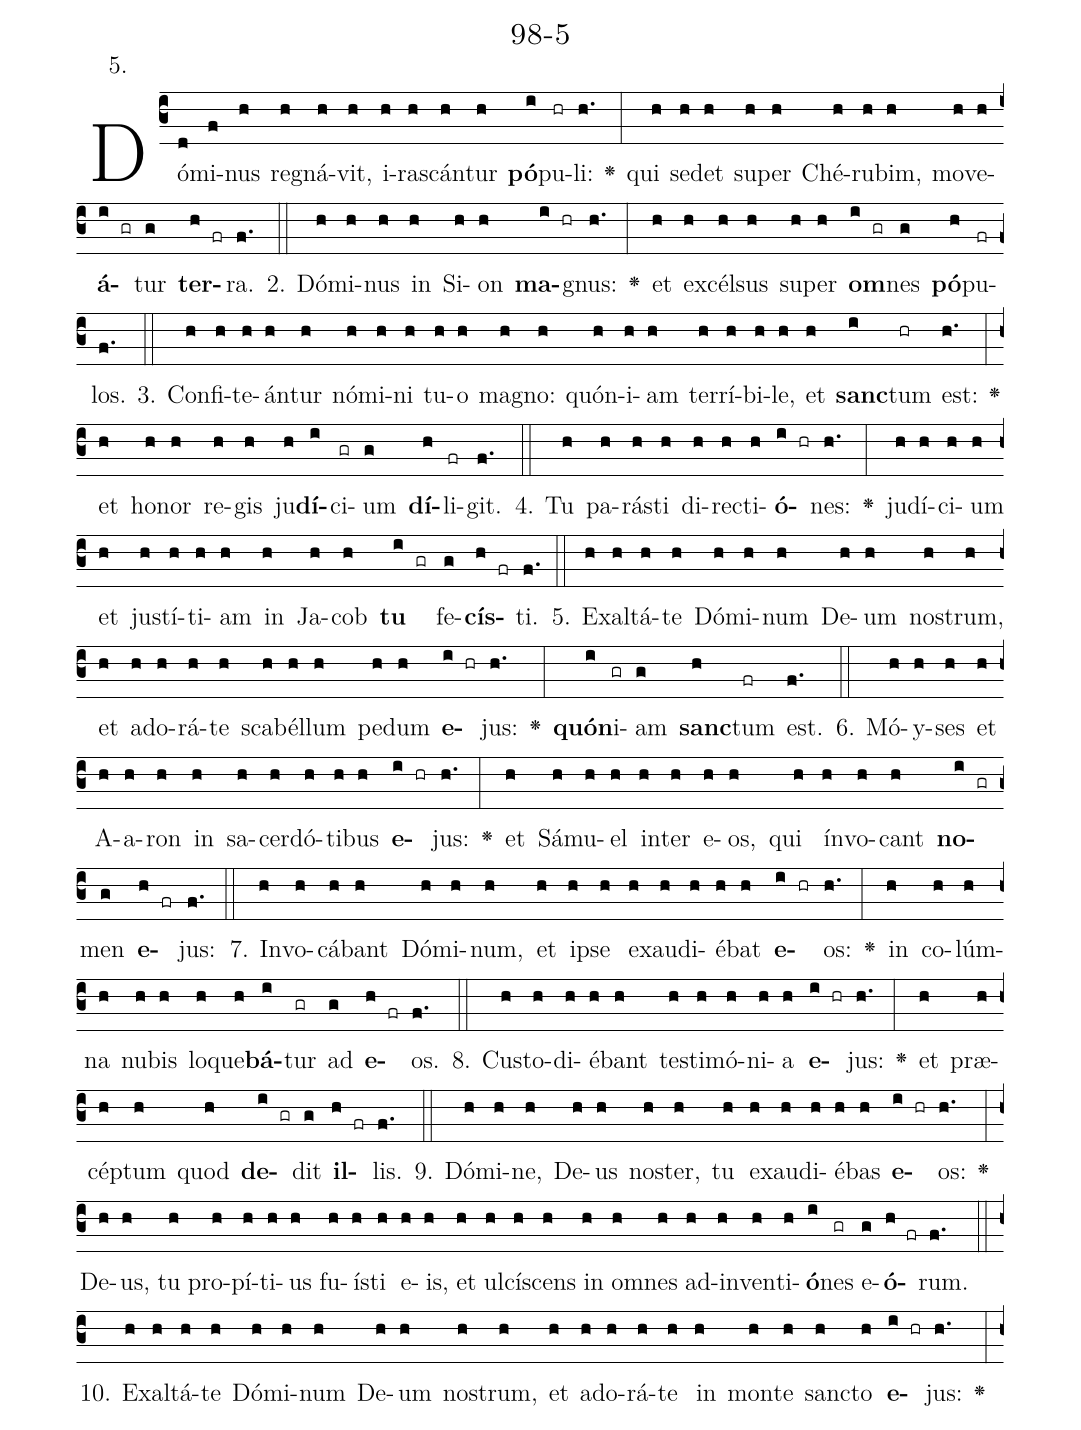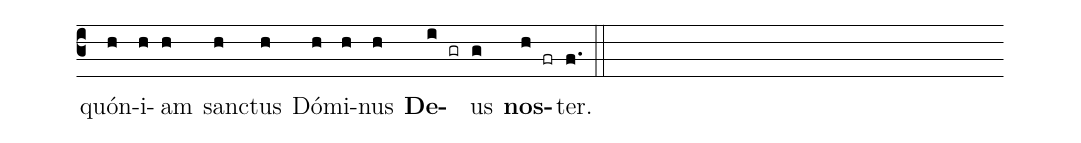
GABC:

name: 98-5;
annotation: 5.;
%%
(c3)Dó(d)mi(f)nus(h) re(h)gná(h)vit,(h) i(h)ras(h)cán(h)tur(h) <b>pó</b>(i)pu(hr)li:(h.) <v>\greheightstar</v>(:) qui(h) se(h)det(h) su(h)per(h) Ché(h)ru(h)bim,(h) mo(h)ve(h)<b>á</b>(i gr)tur(g) <b>ter</b>(h fr)ra.(f.) (::)
2. Dó(h)mi(h)nus(h) in(h) Si(h)on(h) <b>ma</b>(i hr)gnus:(h.) <v>\greheightstar</v>(:) et(h) ex(h)cél(h)sus(h) su(h)per(h) <b>om</b>(i gr)nes(g) <b>pó</b>(h)pu(fr)los.(f.) (::)
3. Con(h)fi(h)te(h)án(h)tur(h) nó(h)mi(h)ni(h) tu(h)o(h) ma(h)gno:(h) quón(h)i(h)am(h) ter(h)rí(h)bi(h)le,(h) et(h) <b>sanc</b>(i)tum(hr) est:(h.) <v>\greheightstar</v>(:) et(h) ho(h)nor(h) re(h)gis(h) ju(h)<b>dí</b>(i)ci(gr)um(g) <b>dí</b>(h)li(fr)git.(f.) (::)
4. Tu(h) pa(h)rás(h)ti(h) di(h)rec(h)ti(h)<b>ó</b>(i hr)nes:(h.) <v>\greheightstar</v>(:) ju(h)dí(h)ci(h)um(h) et(h) jus(h)tí(h)ti(h)am(h) in(h) Ja(h)cob(h) <b>tu</b>(i gr) fe(g)<b>cís</b>(h fr)ti.(f.) (::)
5. Ex(h)al(h)tá(h)te(h) Dó(h)mi(h)num(h) De(h)um(h) nos(h)trum,(h) et(h) ad(h)o(h)rá(h)te(h) sca(h)bél(h)lum(h) pe(h)dum(h) <b>e</b>(i hr)jus:(h.) <v>\greheightstar</v>(:) <b>quón</b>(i)i(gr)am(g) <b>sanc</b>(h)tum(fr) est.(f.) (::)
6. Mó(h)y(h)ses(h) et(h) A(h)a(h)ron(h) in(h) sa(h)cer(h)dó(h)ti(h)bus(h) <b>e</b>(i hr)jus:(h.) <v>\greheightstar</v>(:) et(h) Sá(h)mu(h)el(h) in(h)ter(h) e(h)os,(h) qui(h) ín(h)vo(h)cant(h) <b>no</b>(i gr)men(g) <b>e</b>(h fr)jus:(f.) (::)
7. In(h)vo(h)cá(h)bant(h) Dó(h)mi(h)num,(h) et(h) ip(h)se(h) ex(h)au(h)di(h)é(h)bat(h) <b>e</b>(i hr)os:(h.) <v>\greheightstar</v>(:) in(h) co(h)lúm(h)na(h) nu(h)bis(h) lo(h)que(h)<b>bá</b>(i)tur(gr) ad(g) <b>e</b>(h fr)os.(f.) (::)
8. Cus(h)to(h)di(h)é(h)bant(h) tes(h)ti(h)mó(h)ni(h)a(h) <b>e</b>(i hr)jus:(h.) <v>\greheightstar</v>(:) et(h) præ(h)cép(h)tum(h) quod(h) <b>de</b>(i gr)dit(g) <b>il</b>(h fr)lis.(f.) (::)
9. Dó(h)mi(h)ne,(h) De(h)us(h) nos(h)ter,(h) tu(h) ex(h)au(h)di(h)é(h)bas(h) <b>e</b>(i hr)os:(h.) <v>\greheightstar</v>(:) De(h)us,(h) tu(h) pro(h)pí(h)ti(h)us(h) fu(h)ís(h)ti(h) e(h)is,(h) et(h) ul(h)cí(h)scens(h) in(h) om(h)nes(h) ad(h)in(h)ven(h)ti(h)<b>ó</b>(i)nes(gr) e(g)<b>ó</b>(h fr)rum.(f.) (::)
10. Ex(h)al(h)tá(h)te(h) Dó(h)mi(h)num(h) De(h)um(h) nos(h)trum,(h) et(h) ad(h)o(h)rá(h)te(h) in(h) mon(h)te(h) sanc(h)to(h) <b>e</b>(i hr)jus:(h.) <v>\greheightstar</v>(:) quón(h)i(h)am(h) sanc(h)tus(h) Dó(h)mi(h)nus(h) <b>De</b>(i gr)us(g) <b>nos</b>(h fr)ter.(f.) (::)
